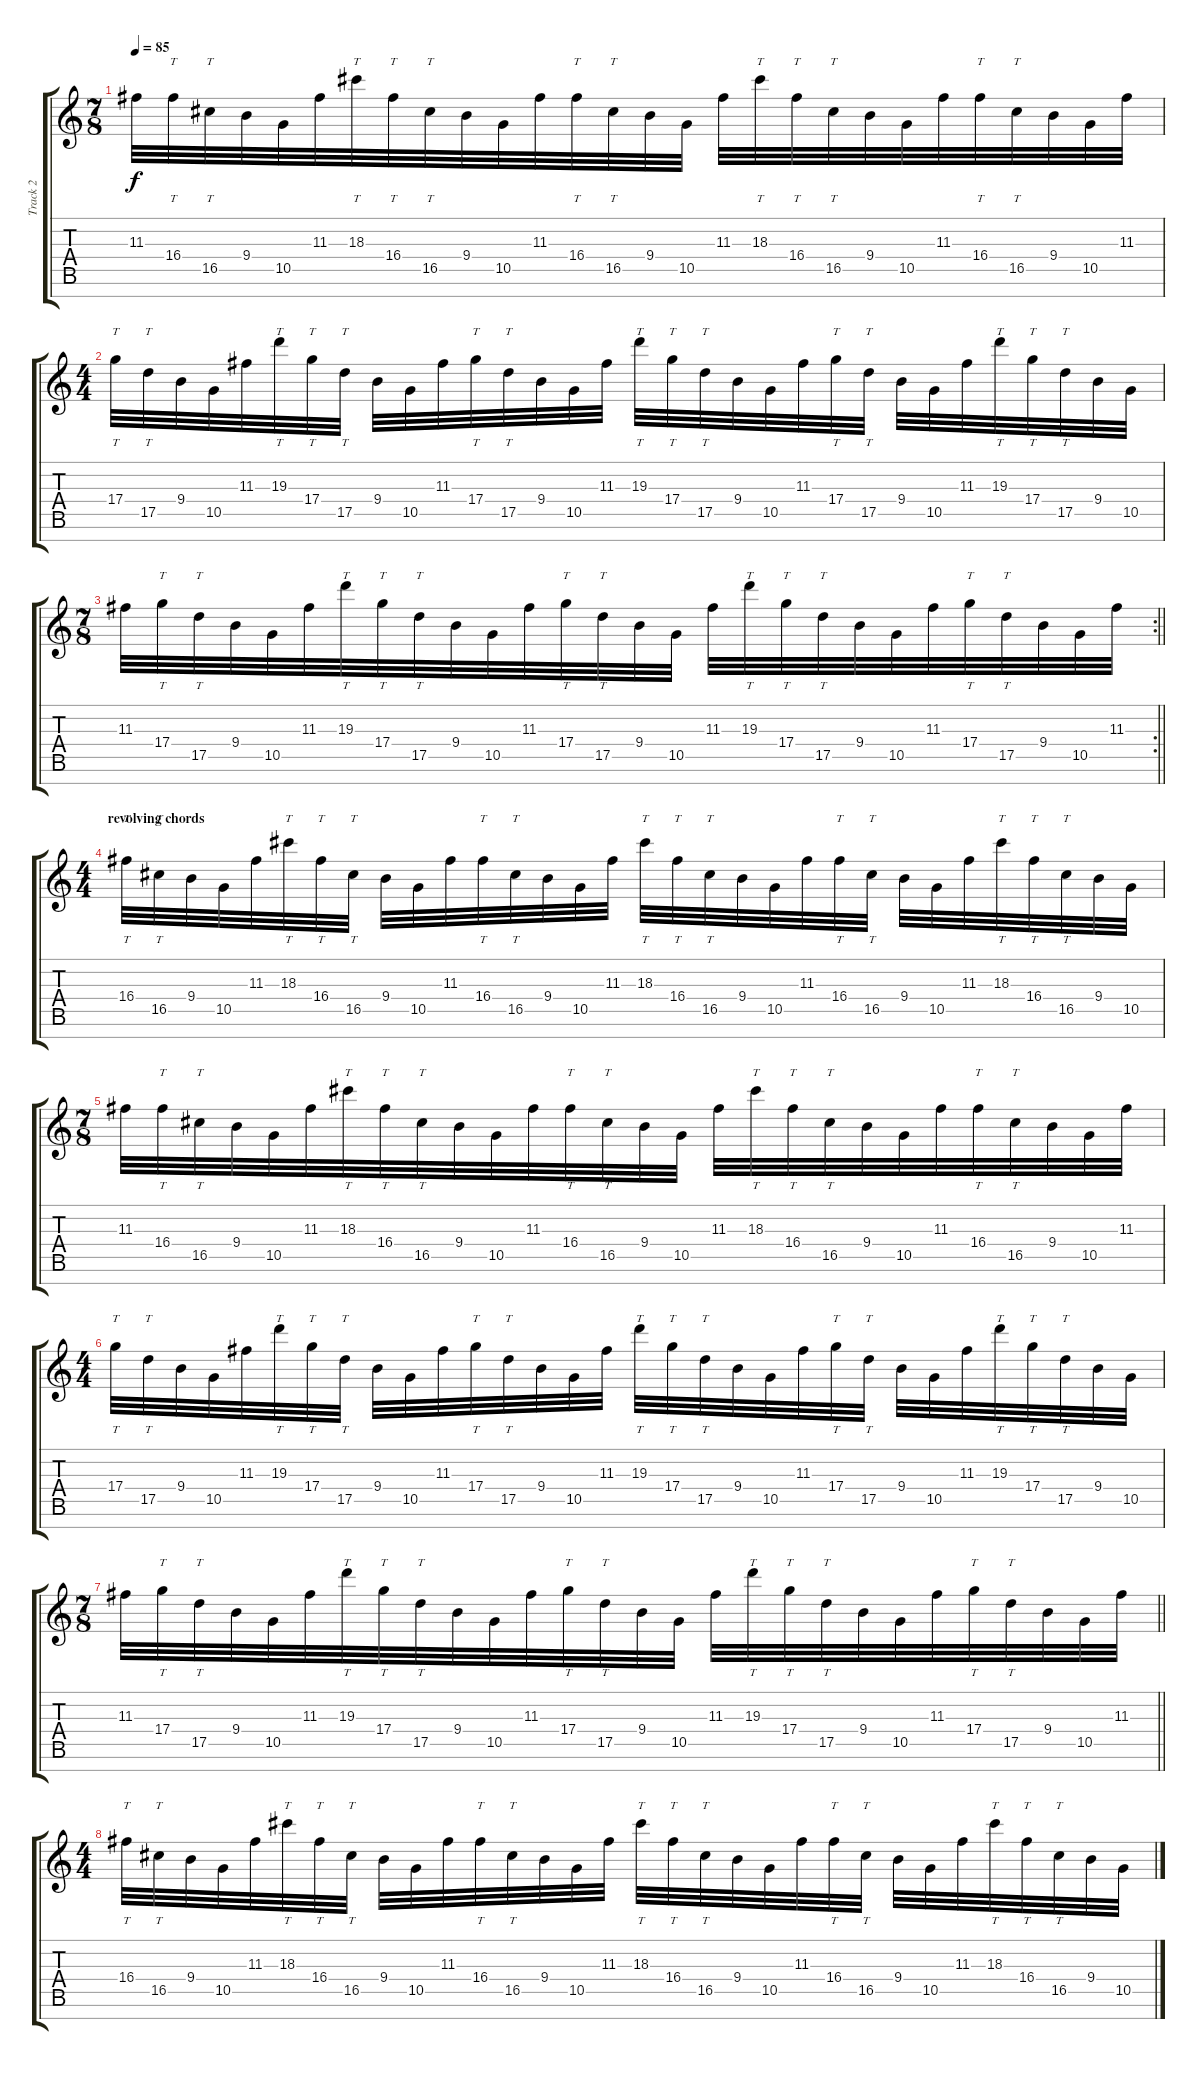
\track ("Track 2" "Track 2") {instrument acousticguitarsteel}
\staff {score tabs}
\tuning (E4 B3 G3 D3 A2 E2 B1) {hide}
\ts (7 8)
\tempo 85
\clef g2
\ks c
11.3.32{dy f} 16.4.32{tt} 16.5.32{tt} 9.4.32 10.5.32 11.3.32 18.3.32{tt} 16.4.32{tt} 16.5.32{tt} 9.4.32 10.5.32 11.3.32 16.4.32{tt} 16.5.32{tt} 9.4.32 10.5.32 11.3.32 18.3.32{tt} 16.4.32{tt} 16.5.32{tt} 9.4.32 10.5.32 11.3.32 16.4.32{tt} 16.5.32{tt} 9.4.32 10.5.32 11.3.32 |
\ts (4 4)
17.4.32{tt} 17.5.32{tt} 9.4.32 10.5.32 11.3.32 19.3.32{tt} 17.4.32{tt} 17.5.32{tt} 9.4.32 10.5.32 11.3.32 17.4.32{tt} 17.5.32{tt} 9.4.32 10.5.32 11.3.32 19.3.32{tt} 17.4.32{tt} 17.5.32{tt} 9.4.32 10.5.32 11.3.32 17.4.32{tt} 17.5.32{tt} 9.4.32 10.5.32 11.3.32 19.3.32{tt} 17.4.32{tt} 17.5.32{tt} 9.4.32 10.5.32 |
\rc 2
\ts (7 8)
\barLineRight lightlight
11.3.32 17.4.32{tt} 17.5.32{tt} 9.4.32 10.5.32 11.3.32 19.3.32{tt} 17.4.32{tt} 17.5.32{tt} 9.4.32 10.5.32 11.3.32 17.4.32{tt} 17.5.32{tt} 9.4.32 10.5.32 11.3.32 19.3.32{tt} 17.4.32{tt} 17.5.32{tt} 9.4.32 10.5.32 11.3.32 17.4.32{tt} 17.5.32{tt} 9.4.32 10.5.32 11.3.32 |
\ts (4 4)
\section ("" "revolving chords")
16.4.32{tt} 16.5.32{tt} 9.4.32 10.5.32 11.3.32 18.3.32{tt} 16.4.32{tt} 16.5.32{tt} 9.4.32 10.5.32 11.3.32 16.4.32{tt} 16.5.32{tt} 9.4.32 10.5.32 11.3.32 18.3.32{tt} 16.4.32{tt} 16.5.32{tt} 9.4.32 10.5.32 11.3.32 16.4.32{tt} 16.5.32{tt} 9.4.32 10.5.32 11.3.32 18.3.32{tt} 16.4.32{tt} 16.5.32{tt} 9.4.32 10.5.32 |
\ts (7 8)
11.3.32 16.4.32{tt} 16.5.32{tt} 9.4.32 10.5.32 11.3.32 18.3.32{tt} 16.4.32{tt} 16.5.32{tt} 9.4.32 10.5.32 11.3.32 16.4.32{tt} 16.5.32{tt} 9.4.32 10.5.32 11.3.32 18.3.32{tt} 16.4.32{tt} 16.5.32{tt} 9.4.32 10.5.32 11.3.32 16.4.32{tt} 16.5.32{tt} 9.4.32 10.5.32 11.3.32 |
\ts (4 4)
17.4.32{tt} 17.5.32{tt} 9.4.32 10.5.32 11.3.32 19.3.32{tt} 17.4.32{tt} 17.5.32{tt} 9.4.32 10.5.32 11.3.32 17.4.32{tt} 17.5.32{tt} 9.4.32 10.5.32 11.3.32 19.3.32{tt} 17.4.32{tt} 17.5.32{tt} 9.4.32 10.5.32 11.3.32 17.4.32{tt} 17.5.32{tt} 9.4.32 10.5.32 11.3.32 19.3.32{tt} 17.4.32{tt} 17.5.32{tt} 9.4.32 10.5.32 |
\ts (7 8)
\barLineRight lightlight
11.3.32 17.4.32{tt} 17.5.32{tt} 9.4.32 10.5.32 11.3.32 19.3.32{tt} 17.4.32{tt} 17.5.32{tt} 9.4.32 10.5.32 11.3.32 17.4.32{tt} 17.5.32{tt} 9.4.32 10.5.32 11.3.32 19.3.32{tt} 17.4.32{tt} 17.5.32{tt} 9.4.32 10.5.32 11.3.32 17.4.32{tt} 17.5.32{tt} 9.4.32 10.5.32 11.3.32 |
\ts (4 4)
16.4.32{tt} 16.5.32{tt} 9.4.32 10.5.32 11.3.32 18.3.32{tt} 16.4.32{tt} 16.5.32{tt} 9.4.32 10.5.32 11.3.32 16.4.32{tt} 16.5.32{tt} 9.4.32 10.5.32 11.3.32 18.3.32{tt} 16.4.32{tt} 16.5.32{tt} 9.4.32 10.5.32 11.3.32 16.4.32{tt} 16.5.32{tt} 9.4.32 10.5.32 11.3.32 18.3.32{tt} 16.4.32{tt} 16.5.32{tt} 9.4.32 10.5.32
